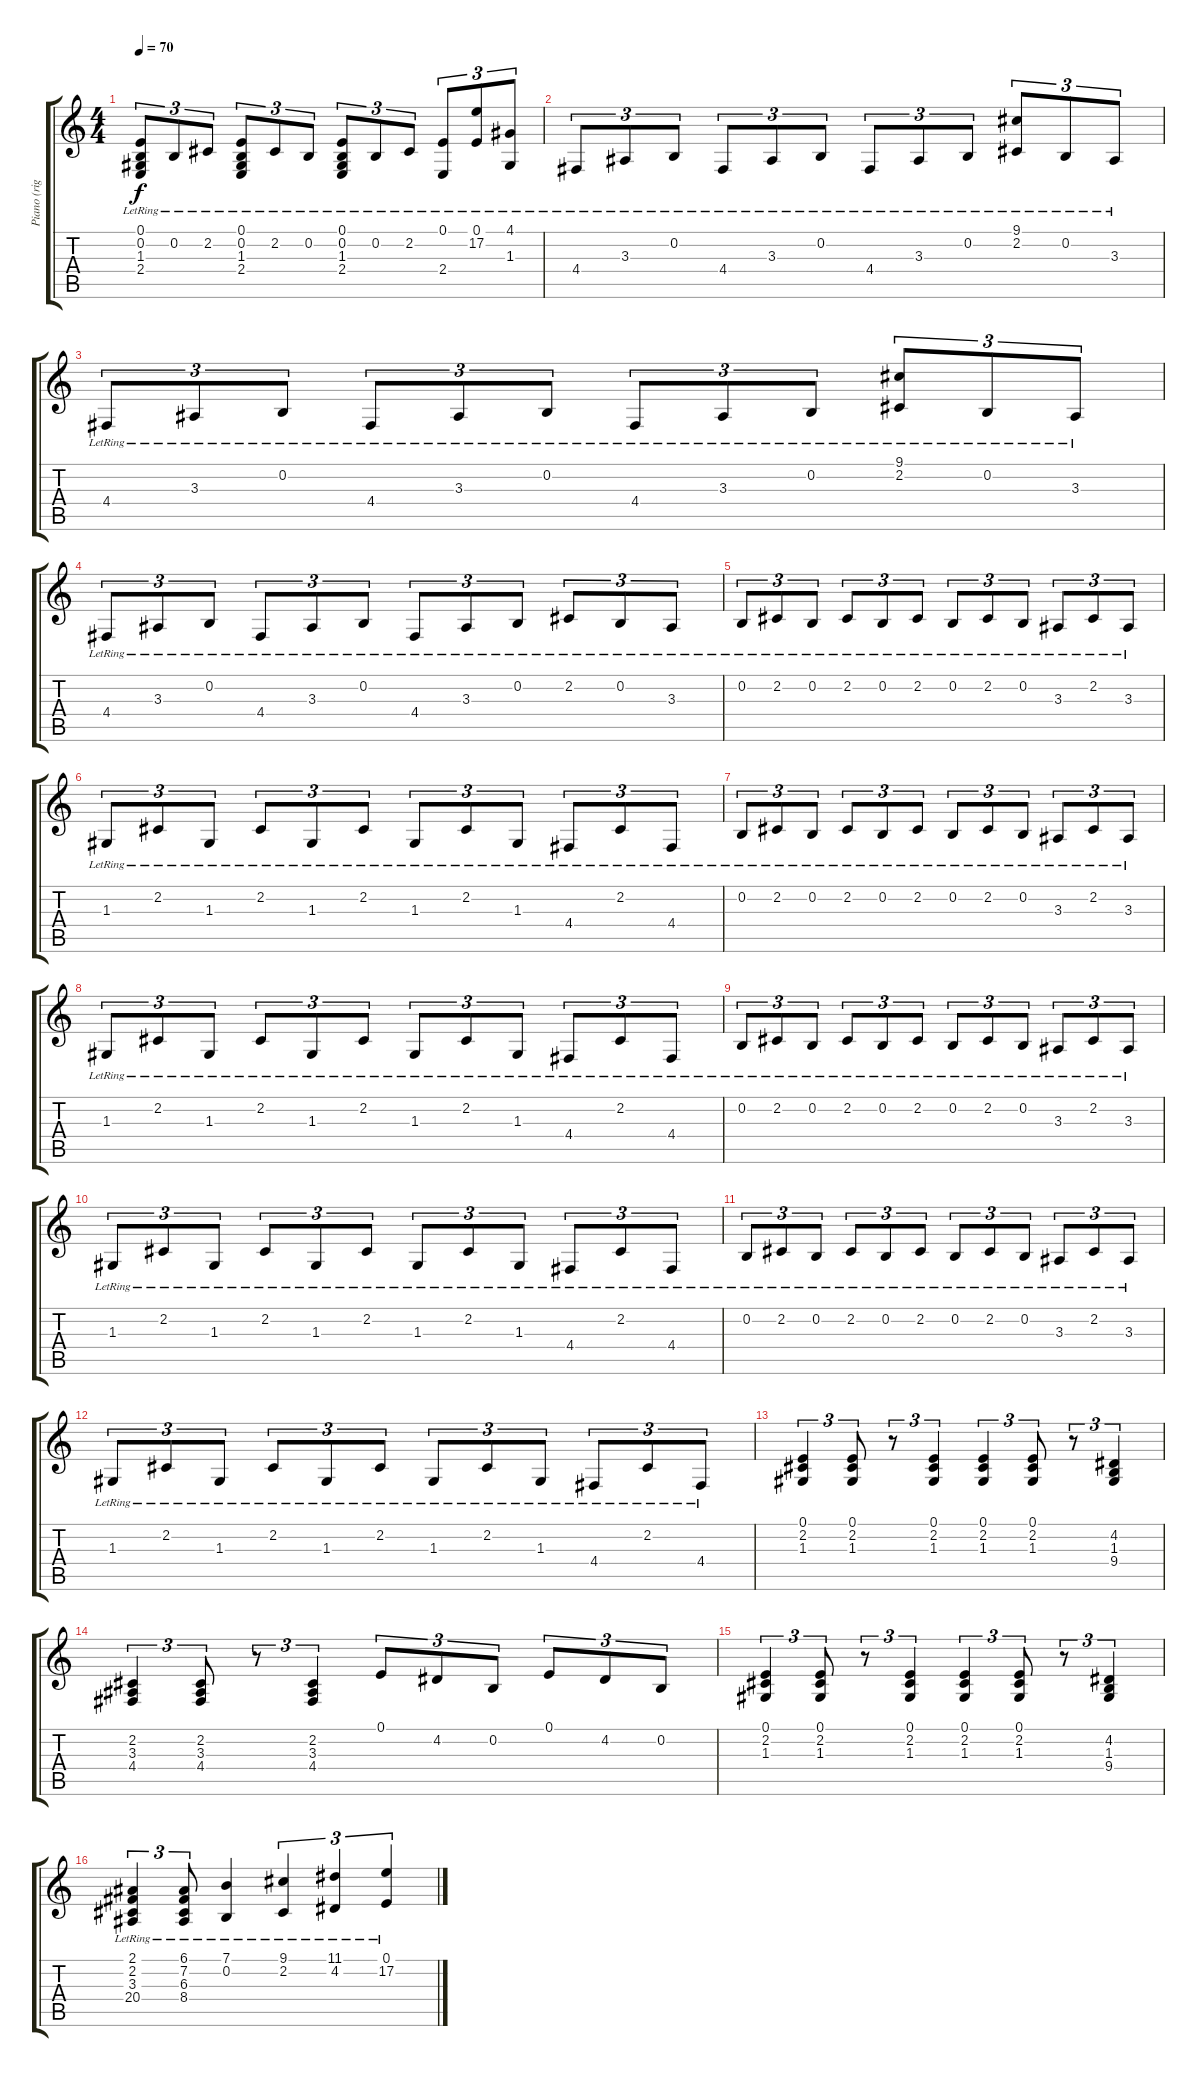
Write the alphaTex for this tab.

\track ("Piano (right hand)" "Piano (rig") {instrument acousticgrandpiano}
\staff {score tabs}
\tuning (E4 B3 G3 D3 A2 E2) {hide}
\ts (4 4)
\tempo 70
\clef g2
\ks c
(0.1{lr} 0.2{lr} 1.3{lr} 2.4{lr}).8{tu (3 2) dy f} 0.2{lr}.8{tu (3 2)} 2.2{lr}.8{tu (3 2)} (0.1{lr} 0.2{lr} 1.3{lr} 2.4{lr}).8{tu (3 2)} 2.2{lr}.8{tu (3 2)} 0.2{lr}.8{tu (3 2)} (0.1{lr} 0.2{lr} 1.3{lr} 2.4{lr}).8{tu (3 2)} 0.2{lr}.8{tu (3 2)} 2.2{lr}.8{tu (3 2)} (0.1{lr} 2.4{lr}).8{tu (3 2)} (0.1{lr} 17.2{lr}).8{tu (3 2)} (4.1{lr} 1.3{lr}).8{tu (3 2)} |
4.4{lr}.8{tu (3 2)} 3.3{lr}.8{tu (3 2)} 0.2{lr}.8{tu (3 2)} 4.4{lr}.8{tu (3 2)} 3.3{lr}.8{tu (3 2)} 0.2{lr}.8{tu (3 2)} 4.4{lr}.8{tu (3 2)} 3.3{lr}.8{tu (3 2)} 0.2{lr}.8{tu (3 2)} (9.1{lr} 2.2{lr}).8{tu (3 2)} 0.2{lr}.8{tu (3 2)} 3.3{lr}.8{tu (3 2)} |
4.4{lr}.8{tu (3 2)} 3.3{lr}.8{tu (3 2)} 0.2{lr}.8{tu (3 2)} 4.4{lr}.8{tu (3 2)} 3.3{lr}.8{tu (3 2)} 0.2{lr}.8{tu (3 2)} 4.4{lr}.8{tu (3 2)} 3.3{lr}.8{tu (3 2)} 0.2{lr}.8{tu (3 2)} (9.1{lr} 2.2{lr}).8{tu (3 2)} 0.2{lr}.8{tu (3 2)} 3.3{lr}.8{tu (3 2)} |
4.4{lr}.8{tu (3 2)} 3.3{lr}.8{tu (3 2)} 0.2{lr}.8{tu (3 2)} 4.4{lr}.8{tu (3 2)} 3.3{lr}.8{tu (3 2)} 0.2{lr}.8{tu (3 2)} 4.4{lr}.8{tu (3 2)} 3.3{lr}.8{tu (3 2)} 0.2{lr}.8{tu (3 2)} 2.2{lr}.8{tu (3 2)} 0.2{lr}.8{tu (3 2)} 3.3{lr}.8{tu (3 2)} |
0.2{lr}.8{tu (3 2)} 2.2{lr}.8{tu (3 2)} 0.2{lr}.8{tu (3 2)} 2.2{lr}.8{tu (3 2)} 0.2{lr}.8{tu (3 2)} 2.2{lr}.8{tu (3 2)} 0.2{lr}.8{tu (3 2)} 2.2{lr}.8{tu (3 2)} 0.2{lr}.8{tu (3 2)} 3.3{lr}.8{tu (3 2)} 2.2{lr}.8{tu (3 2)} 3.3{lr}.8{tu (3 2)} |
1.3{lr}.8{tu (3 2)} 2.2{lr}.8{tu (3 2)} 1.3{lr}.8{tu (3 2)} 2.2{lr}.8{tu (3 2)} 1.3{lr}.8{tu (3 2)} 2.2{lr}.8{tu (3 2)} 1.3{lr}.8{tu (3 2)} 2.2{lr}.8{tu (3 2)} 1.3{lr}.8{tu (3 2)} 4.4{lr}.8{tu (3 2)} 2.2{lr}.8{tu (3 2)} 4.4{lr}.8{tu (3 2)} |
0.2{lr}.8{tu (3 2)} 2.2{lr}.8{tu (3 2)} 0.2{lr}.8{tu (3 2)} 2.2{lr}.8{tu (3 2)} 0.2{lr}.8{tu (3 2)} 2.2{lr}.8{tu (3 2)} 0.2{lr}.8{tu (3 2)} 2.2{lr}.8{tu (3 2)} 0.2{lr}.8{tu (3 2)} 3.3{lr}.8{tu (3 2)} 2.2{lr}.8{tu (3 2)} 3.3{lr}.8{tu (3 2)} |
1.3{lr}.8{tu (3 2)} 2.2{lr}.8{tu (3 2)} 1.3{lr}.8{tu (3 2)} 2.2{lr}.8{tu (3 2)} 1.3{lr}.8{tu (3 2)} 2.2{lr}.8{tu (3 2)} 1.3{lr}.8{tu (3 2)} 2.2{lr}.8{tu (3 2)} 1.3{lr}.8{tu (3 2)} 4.4{lr}.8{tu (3 2)} 2.2{lr}.8{tu (3 2)} 4.4{lr}.8{tu (3 2)} |
0.2{lr}.8{tu (3 2)} 2.2{lr}.8{tu (3 2)} 0.2{lr}.8{tu (3 2)} 2.2{lr}.8{tu (3 2)} 0.2{lr}.8{tu (3 2)} 2.2{lr}.8{tu (3 2)} 0.2{lr}.8{tu (3 2)} 2.2{lr}.8{tu (3 2)} 0.2{lr}.8{tu (3 2)} 3.3{lr}.8{tu (3 2)} 2.2{lr}.8{tu (3 2)} 3.3{lr}.8{tu (3 2)} |
1.3{lr}.8{tu (3 2)} 2.2{lr}.8{tu (3 2)} 1.3{lr}.8{tu (3 2)} 2.2{lr}.8{tu (3 2)} 1.3{lr}.8{tu (3 2)} 2.2{lr}.8{tu (3 2)} 1.3{lr}.8{tu (3 2)} 2.2{lr}.8{tu (3 2)} 1.3{lr}.8{tu (3 2)} 4.4{lr}.8{tu (3 2)} 2.2{lr}.8{tu (3 2)} 4.4{lr}.8{tu (3 2)} |
0.2{lr}.8{tu (3 2)} 2.2{lr}.8{tu (3 2)} 0.2{lr}.8{tu (3 2)} 2.2{lr}.8{tu (3 2)} 0.2{lr}.8{tu (3 2)} 2.2{lr}.8{tu (3 2)} 0.2{lr}.8{tu (3 2)} 2.2{lr}.8{tu (3 2)} 0.2{lr}.8{tu (3 2)} 3.3{lr}.8{tu (3 2)} 2.2{lr}.8{tu (3 2)} 3.3{lr}.8{tu (3 2)} |
1.3{lr}.8{tu (3 2)} 2.2{lr}.8{tu (3 2)} 1.3{lr}.8{tu (3 2)} 2.2{lr}.8{tu (3 2)} 1.3{lr}.8{tu (3 2)} 2.2{lr}.8{tu (3 2)} 1.3{lr}.8{tu (3 2)} 2.2{lr}.8{tu (3 2)} 1.3{lr}.8{tu (3 2)} 4.4{lr}.8{tu (3 2)} 2.2{lr}.8{tu (3 2)} 4.4{lr}.8{tu (3 2)} |
(0.1 2.2 1.3).4{tu (3 2)} (0.1 2.2 1.3).8{tu (3 2)} r.8{tu (3 2)} (0.1 2.2 1.3).4{tu (3 2)} (0.1 2.2 1.3).4{tu (3 2)} (0.1 2.2 1.3).8{tu (3 2)} r.8{tu (3 2)} (4.2 1.3 9.4).4{tu (3 2)} |
(2.2 3.3 4.4).4{tu (3 2)} (2.2 3.3 4.4).8{tu (3 2)} r.8{tu (3 2)} (2.2 3.3 4.4).4{tu (3 2)} 0.1.8{tu (3 2)} 4.2.8{tu (3 2)} 0.2.8{tu (3 2)} 0.1.8{tu (3 2)} 4.2.8{tu (3 2)} 0.2.8{tu (3 2)} |
(0.1 2.2 1.3).4{tu (3 2)} (0.1 2.2 1.3).8{tu (3 2)} r.8{tu (3 2)} (0.1 2.2 1.3).4{tu (3 2)} (0.1 2.2 1.3).4{tu (3 2)} (0.1 2.2 1.3).8{tu (3 2)} r.8{tu (3 2)} (4.2 1.3 9.4).4{tu (3 2)} |
(2.1{lr} 2.2{lr} 3.3{lr} 20.4{lr}).4{tu (3 2)} (6.1{lr} 7.2{lr} 6.3{lr} 8.4{lr}).8{tu (3 2)} (7.1{lr} 0.2{lr}).4 (9.1{lr} 2.2{lr}).4{tu (3 2)} (11.1{lr} 4.2{lr}).4{tu (3 2)} (0.1{lr} 17.2{lr}).4{tu (3 2)}
